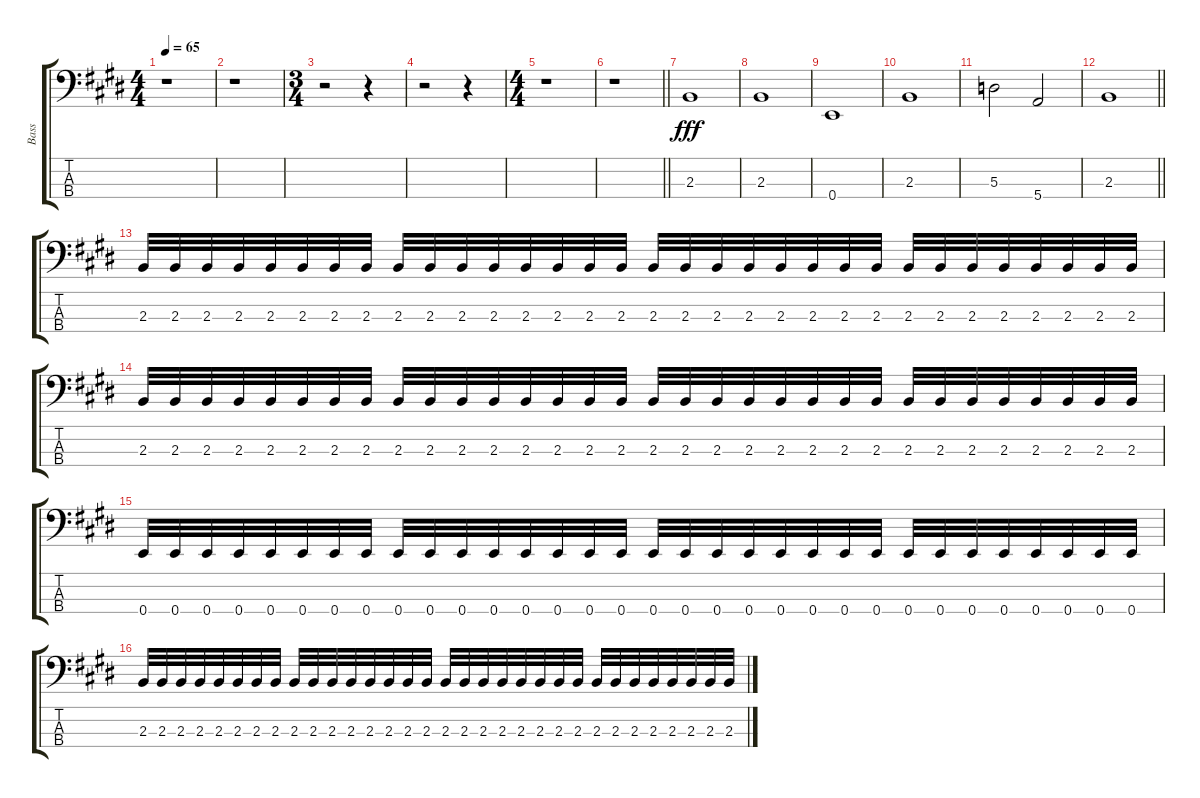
\track ("Bass" "Bass") {instrument electricbassfinger}
\staff {score tabs}
\tuning (G2 D2 A1 E1) {hide}
\ts (4 4)
\tempo 65
\clef f4
\ks e
r.1{dy fff instrument electricbassfinger} |
r.1 |
\ts (3 4)
r.2 r.4 |
r.2 r.4 |
\ts (4 4)
r.1 |
\barLineRight lightlight
r.1 |
2.3.1 |
2.3.1 |
0.4.1 |
2.3.1 |
5.3.2 5.4.2 |
\barLineRight lightlight
2.3.1 |
2.3.32 2.3.32 2.3.32 2.3.32 2.3.32 2.3.32 2.3.32 2.3.32 2.3.32 2.3.32 2.3.32 2.3.32 2.3.32 2.3.32 2.3.32 2.3.32 2.3.32 2.3.32 2.3.32 2.3.32 2.3.32 2.3.32 2.3.32 2.3.32 2.3.32 2.3.32 2.3.32 2.3.32 2.3.32 2.3.32 2.3.32 2.3.32 |
2.3.32 2.3.32 2.3.32 2.3.32 2.3.32 2.3.32 2.3.32 2.3.32 2.3.32 2.3.32 2.3.32 2.3.32 2.3.32 2.3.32 2.3.32 2.3.32 2.3.32 2.3.32 2.3.32 2.3.32 2.3.32 2.3.32 2.3.32 2.3.32 2.3.32 2.3.32 2.3.32 2.3.32 2.3.32 2.3.32 2.3.32 2.3.32 |
0.4.32 0.4.32 0.4.32 0.4.32 0.4.32 0.4.32 0.4.32 0.4.32 0.4.32 0.4.32 0.4.32 0.4.32 0.4.32 0.4.32 0.4.32 0.4.32 0.4.32 0.4.32 0.4.32 0.4.32 0.4.32 0.4.32 0.4.32 0.4.32 0.4.32 0.4.32 0.4.32 0.4.32 0.4.32 0.4.32 0.4.32 0.4.32 |
2.3.32 2.3.32 2.3.32 2.3.32 2.3.32 2.3.32 2.3.32 2.3.32 2.3.32 2.3.32 2.3.32 2.3.32 2.3.32 2.3.32 2.3.32 2.3.32 2.3.32 2.3.32 2.3.32 2.3.32 2.3.32 2.3.32 2.3.32 2.3.32 2.3.32 2.3.32 2.3.32 2.3.32 2.3.32 2.3.32 2.3.32 2.3.32
